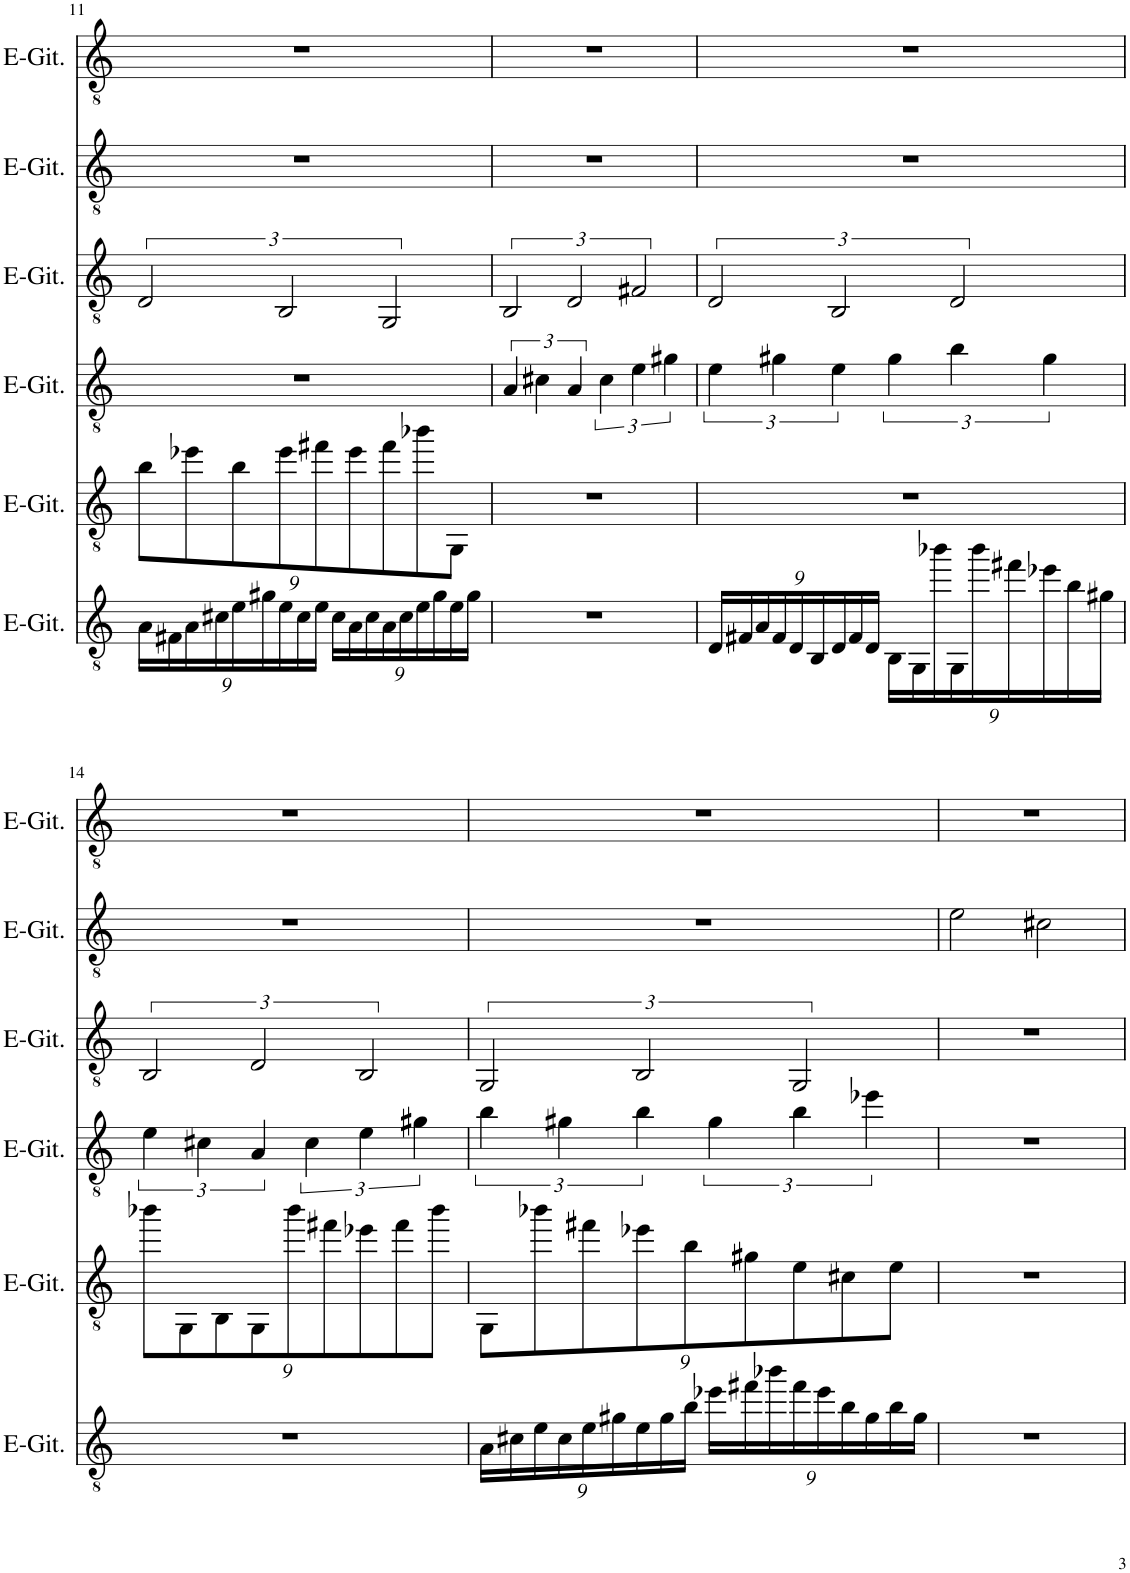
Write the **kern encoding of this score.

**kern	**kern	**kern	**kern	**kern	**kern
*part6	*part5	*part4	*part3	*part2	*part1
*staff6	*staff5	*staff4	*staff3	*staff2	*staff1
*I"Elektrische Gitarre	*I"Elektrische Gitarre	*I"Elektrische Gitarre	*I"Elektrische Gitarre	*I"Elektrische Gitarre	*I"Elektrische Gitarre
*I'E-Git.	*I'E-Git.	*I'E-Git.	*I'E-Git.	*I'E-Git.	*I'E-Git.
!!LO:PB:g=z
*clefGv2	*clefGv2	*clefGv2	*clefGv2	*clefGv2	*clefGv2
*k[]	*k[]	*k[]	*k[]	*k[]	*k[]
*M4/4	*M4/4	*M4/4	*M4/4	*M4/4	*M4/4
*Xbrackettup	*Xbrackettup	*	*	*	*
=11	=11	=11	=11	=11	=11
18A\LL	9b\L	1r	3D/	1r	1r
18F#X\	.	.	.	.	.
18A\	9ee-X\	.	.	.	.
18c#X\	.	.	.	.	.
18e\	9b\	.	.	.	.
18g#X\	.	.	.	.	.
18e\	9ee-\	.	3BB/	.	.
18c#\	.	.	.	.	.
18e\JJ	9ff#X\	.	.	.	.
18c#\LL	.	.	.	.	.
18A\	9ee-\	.	.	.	.
18c#\	.	.	.	.	.
18A\	9ff#\	.	3GG/	.	.
18c#\	.	.	.	.	.
18e\	9bb-X\	.	.	.	.
18g#\	.	.	.	.	.
18e\	9GG\J	.	.	.	.
18g#\JJ	.	.	.	.	.
=12	=12	=12	=12	=12	=12
1r	1r	6A/	3BB/	1r	1r
.	.	6c#X\	.	.	.
.	.	6A/	3D/	.	.
.	.	6c#\	.	.	.
.	.	6e\	3F#X/	.	.
.	.	6g#X\	.	.	.
=13	=13	=13	=13	=13	=13
18D/LL	1r	6e\	3D/	1r	1r
18F#X/	.	.	.	.	.
18A/	.	.	.	.	.
18F#/	.	6g#X\	.	.	.
18D/	.	.	.	.	.
18BB/	.	.	.	.	.
18D/	.	6e\	3BB/	.	.
18F#/	.	.	.	.	.
18D/JJ	.	.	.	.	.
18BB\LL	.	6g#\	.	.	.
18GG\	.	.	.	.	.
18bb-X\	.	.	.	.	.
18GG\	.	6b\	3D/	.	.
18bb-\	.	.	.	.	.
18ff#X\	.	.	.	.	.
18ee-X\	.	6g#\	.	.	.
18b\	.	.	.	.	.
18g#X\JJ	.	.	.	.	.
!!LO:LB:g=z
=14	=14	=14	=14	=14	=14
1r	9bb-X\L	6e\	3BB/	1r	1r
.	9GG\	.	.	.	.
.	.	6c#X\	.	.	.
.	9BB\	.	.	.	.
.	9GG\	6A/	3D/	.	.
.	9bb-\	.	.	.	.
.	.	6c#\	.	.	.
.	9ff#X\	.	.	.	.
.	9ee-X\	6e\	3BB/	.	.
.	9ff#\	.	.	.	.
.	.	6g#X\	.	.	.
.	9bb-\J	.	.	.	.
=15	=15	=15	=15	=15	=15
18A\LL	9GG\L	6b\	3GG/	1r	1r
18c#X\	.	.	.	.	.
18e\	9bb-X\	.	.	.	.
18c#\	.	6g#X\	.	.	.
18e\	9ff#X\	.	.	.	.
18g#X\	.	.	.	.	.
18e\	9ee-X\	6b\	3BB/	.	.
18g#\	.	.	.	.	.
18b\JJ	9b\	.	.	.	.
18ee-X\LL	.	6g#\	.	.	.
18ff#X\	9g#X\	.	.	.	.
18bb-X\	.	.	.	.	.
18ff#\	9e\	6b\	3GG/	.	.
18ee-\	.	.	.	.	.
18b\	9c#X\	.	.	.	.
18g#\	.	6ee-X\	.	.	.
18b\	9e\J	.	.	.	.
18g#\JJ	.	.	.	.	.
=16	=16	=16	=16	=16	=16
1r	1r	1r	1r	2e\	1r
.	.	.	.	2c#X\	.
=	=	=	=	=	=
*-	*-	*-	*-	*-	*-
